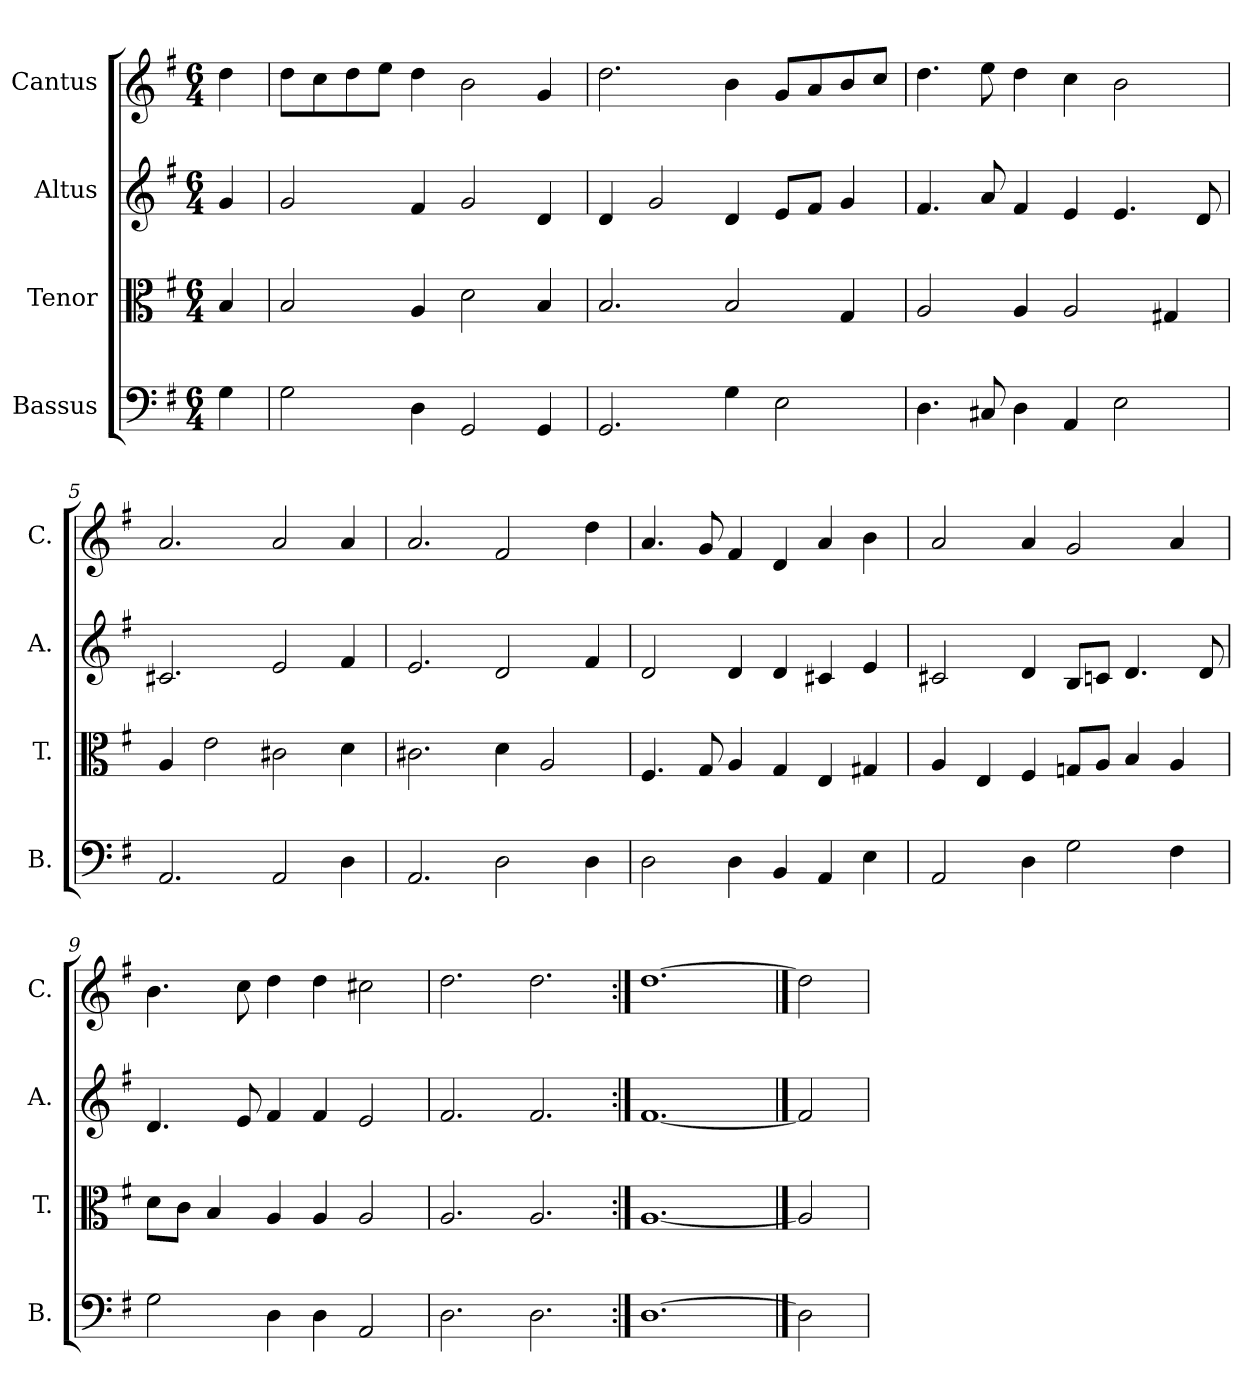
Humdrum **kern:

**kern	**kern	**kern	**kern
*part4	*part3	*part2	*part1
*staff4	*staff3	*staff2	*staff1
*I"Bassus	*I"Tenor	*I"Altus	*I"Cantus
*I'B.	*I'T.	*I'A.	*I'C.
*clefF4	*clefC3	*clefG2	*clefG2
*k[f#]	*k[f#]	*k[f#]	*k[f#]
*G:	*G:	*G:	*G:
*M6/4	*M6/4	*M6/4	*M6/4
=1	=1	=1	=1
4G\	4B/	4g/	4dd\
=2	=2	=2	=2
2G\	2B/	2g/	8dd\L
.	.	.	8cc\
.	.	.	8dd\
.	.	.	8ee\J
4D\	4A/	4f#/	4dd\
2GG/	2d\	2g/	2b\
4GG/	4B/	4d/	4g/
=3	=3	=3	=3
2.GG/	2.B/	4d/	2.dd\
.	.	2g/	.
4G\	2B/	4d/	4b\
2E\	.	8e/L	8g/L
.	.	8f#/J	8a/
.	4G/	4g/	8b/
.	.	.	8cc/J
=4	=4	=4	=4
4.D\	2A/	4.f#/	4.dd\
8C#X/	.	8a/	8ee\
4D\	4A/	4f#/	4dd\
4AA/	2A/	4e/	4cc\
2E\	.	4.e/	2b\
.	4G#X/	.	.
.	.	8d/	.
=5	=5	=5	=5
2.AA/	4A/	2.c#X/	2.a/
.	2e\	.	.
2AA/	2c#X\	2e/	2a/
4D\	4d\	4f#/	4a/
!!LO:LB:g=z
=6	=6	=6	=6
2.AA/	2.c#X\	2.e/	2.a/
2D\	4d\	2d/	2f#/
.	2A/	.	.
4D\	.	4f#/	4dd\
=7	=7	=7	=7
2D\	4.F#/	2d/	4.a/
.	8G/	.	8g/
4D\	4A/	4d/	4f#/
4BB/	4G/	4d/	4d/
4AA/	4E/	4c#X/	4a/
4E\	4G#X/	4e/	4b\
=8	=8	=8	=8
2AA/	4A/	2c#X/	2a/
.	4E/	.	.
4D\	4F#/	4d/	4a/
2G\	8Gn/L	8B/L	2g/
.	8A/J	8cn/J	.
.	4B/	4.d/	.
4F#\	4A/	.	4a/
.	.	8d/	.
=9	=9	=9	=9
2G\	8d\L	4.d/	4.b\
.	8c\J	.	.
.	4B/	.	.
.	.	8e/	8cc\
4D\	4A/	4f#/	4dd\
4D\	4A/	4f#/	4dd\
2AA/	2A/	2e/	2cc#X\
=10	=10	=10	=10
2.D\	2.A/	2.f#/	2.dd\
2.D\	2.A/	2.f#/	2.dd\
=11:|!	=11:|!	=11:|!	=11:|!
[1.D\	[1.A/	[1.f#/	[1.dd\
==12	==12	==12	==12
2D\]	2A/]	2f#/]	2dd\]
=	=	=	=
*-	*-	*-	*-
